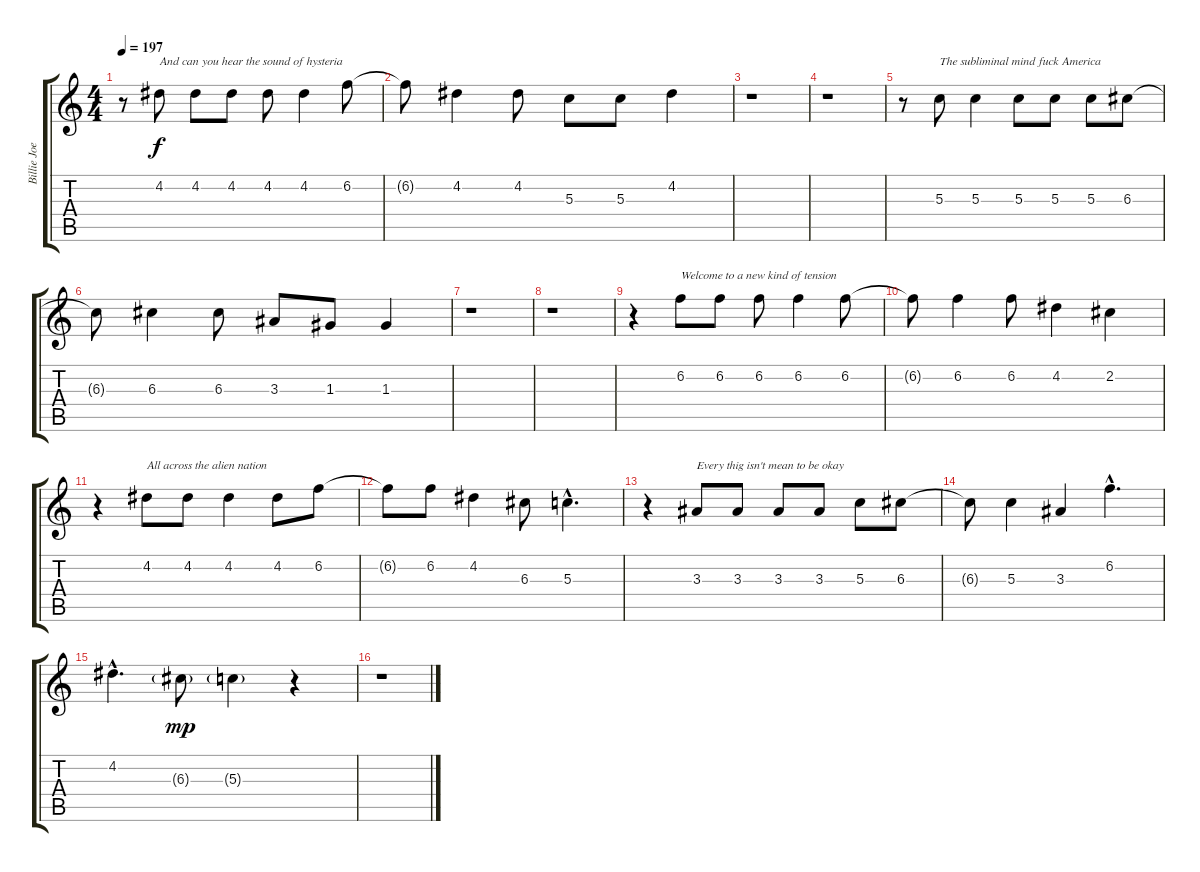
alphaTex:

\track ("Billie Joe (vocals)" "Billie Joe") {instrument overdrivenguitar}
\staff {score tabs}
\tuning (E4 B3 G3 D3 A2 E2) {hide}
\ts (4 4)
\tempo 197
\clef g2
\ks c
r.8{dy f} 4.2.8{txt "And can you hear the sound of hysteria"} 4.2.8 4.2.8 4.2.8 4.2.4 6.2.8 |
6.2{t}.8 4.2.4 4.2.8 5.3.8 5.3.8 4.2.4 |
r.1 |
r.1 |
r.8 5.3.8{txt "The subliminal mind fuck America"} 5.3.4 5.3.8 5.3.8 5.3.8 6.3.8 |
6.3{t}.8 6.3.4 6.3.8 3.3.8 1.3.8 1.3.4 |
r.1 |
r.1 |
r.4 6.2.8{txt "Welcome to a new kind of tension"} 6.2.8 6.2.8 6.2.4 6.2.8 |
6.2{t}.8 6.2.4 6.2.8 4.2.4 2.2.4 |
r.4 4.2.8{txt "All across the alien nation"} 4.2.8 4.2.4 4.2.8 6.2.8 |
6.2{t}.8 6.2.8 4.2.4 6.3.8 5.3{hac}.4{d} |
r.4 3.3.8{txt "Every thig isn't mean to be okay"} 3.3.8 3.3.8 3.3.8 5.3.8 6.3.8 |
6.3{t}.8 5.3.4 3.3.4 6.2{hac}.4{d} |
4.2{hac}.4{d} 6.3{g}.8{dy mp} 5.3{g}.4 r.4 |
r.1
